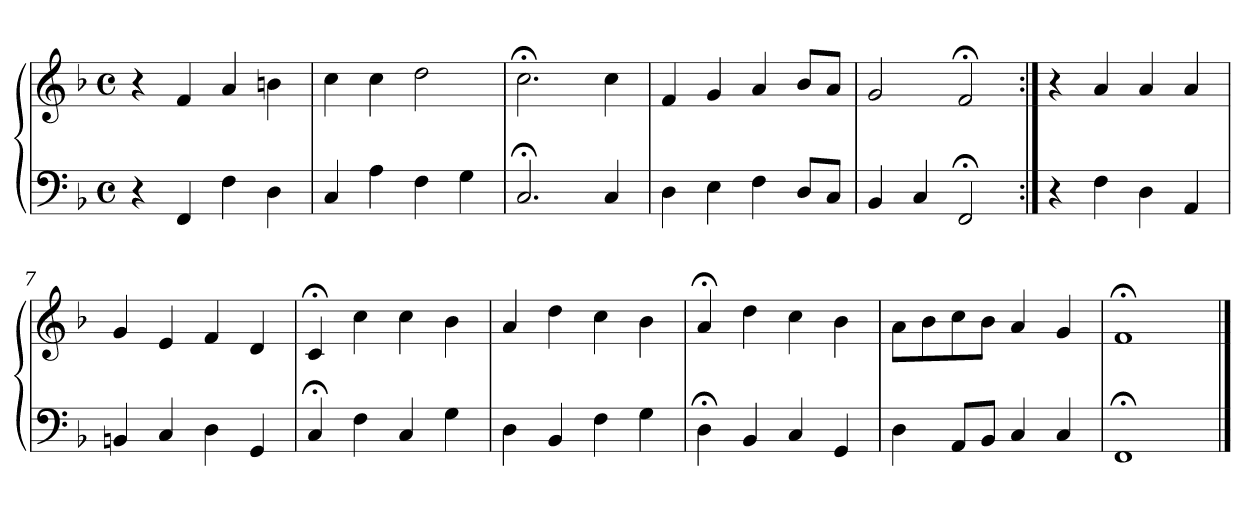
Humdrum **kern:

**kern	**kern
*part1	*part1
*staff2	*staff1
*clefF4	*clefG2
*k[b-]	*k[b-]
*M4/4	*M4/4
*met(c)	*met(c)
=1	=1
4r	4r
4FF	4f
4F	4a
4D	4bn
=2	=2
4C	4cc
4A	4cc
4F	2dd
4G	.
=3	=3
2.C;<	2.cc;<
4C	4cc
=4	=4
4D	4f
4E	4g
4F	4a
8DL	8b-L
8CJ	8aJ
=5	=5
4BB-	2g
4C	.
2FF;<	2f;<
=6:|!	=6:|!
4r	4r
4F	4a
4D	4a
4AA	4a
=7	=7
4BBn	4g
4C	4e
4D	4f
4GG	4d
!!LO:LB:g=z
=8	=8
4C;<	4c;<
4F	4cc
4C	4cc
4G	4b-
=9	=9
4D	4a
4BB-	4dd
4F	4cc
4G	4b-
=10	=10
4D;<	4a;<
4BB-	4dd
4C	4cc
4GG	4b-
=11	=11
4D	8aL
.	8b-
8AAL	8cc
8BB-J	8b-J
4C	4a
4C	4g
=12	=12
1FF;<	1f;<
==	==
*-	*-
